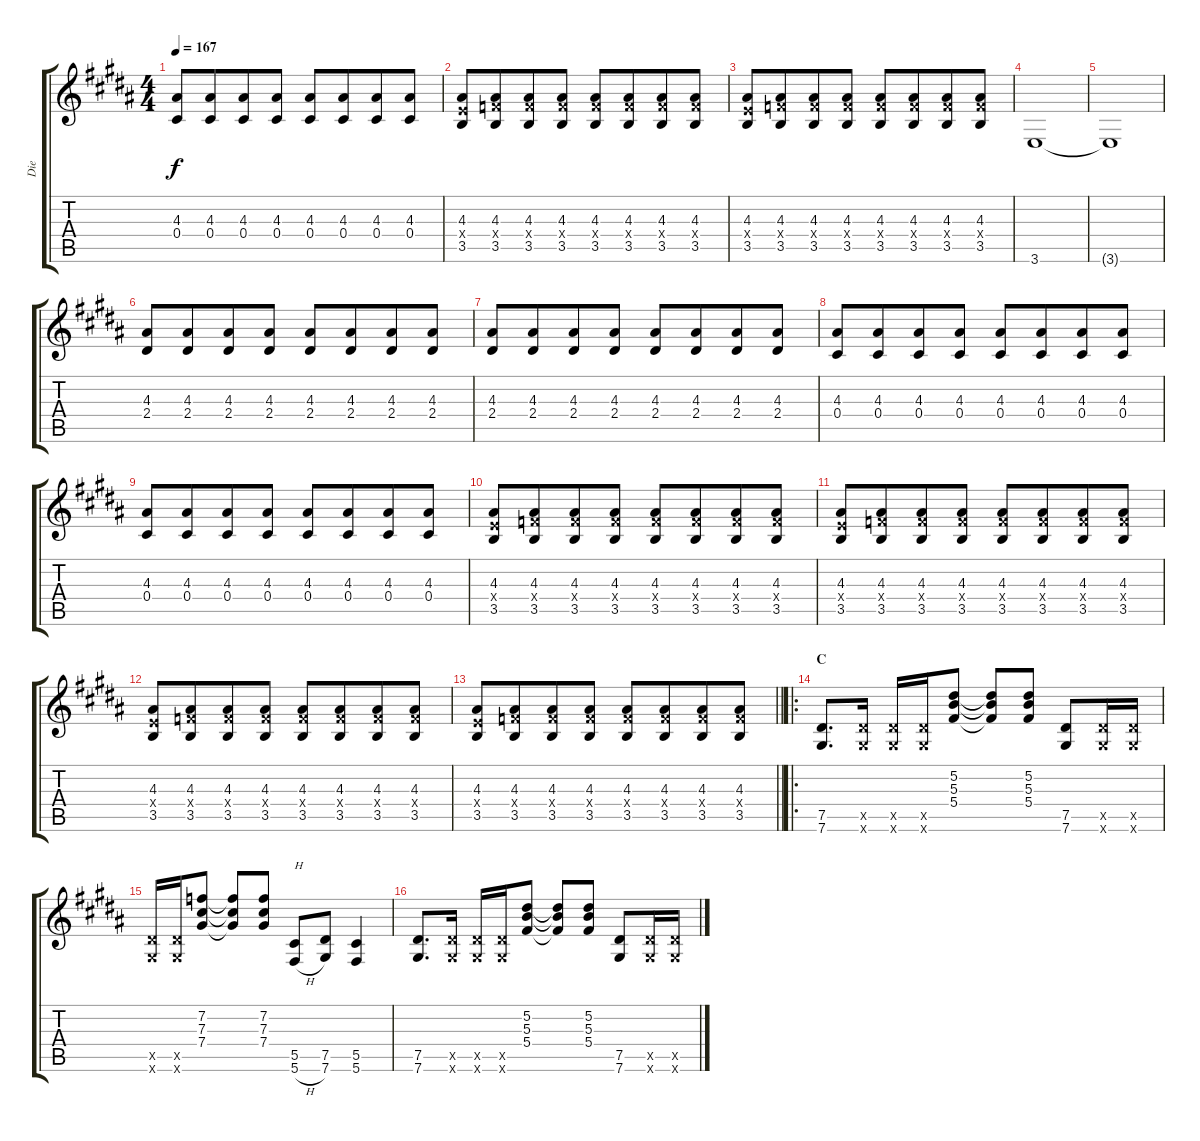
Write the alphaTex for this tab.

\track ("Die" "Die") {instrument distortionguitar}
\staff {score tabs}
\tuning (Eb4 Bb3 Gb3 Db3 Ab2 Db2) {hide}
\ts (4 4)
\tempo 167
\clef g2
\ks g#minor
(4.3 0.4).8{dy f} (4.3 0.4).8{beam merge} (4.3 0.4).8 (4.3 0.4).8 (4.3 0.4).8 (4.3 0.4).8{beam merge} (4.3 0.4).8 (4.3 0.4).8 |
(4.3 3.4{x} 3.5).8 (4.3 4.4{x} 3.5).8{beam merge} (4.3 4.4{x} 3.5).8 (4.3 4.4{x} 3.5).8 (4.3 4.4{x} 3.5).8 (4.3 4.4{x} 3.5).8{beam merge} (4.3 4.4{x} 3.5).8 (4.3 4.4{x} 3.5).8 |
(4.3 3.4{x} 3.5).8 (4.3 4.4{x} 3.5).8{beam merge} (4.3 4.4{x} 3.5).8 (4.3 4.4{x} 3.5).8 (4.3 4.4{x} 3.5).8 (4.3 4.4{x} 3.5).8{beam merge} (4.3 4.4{x} 3.5).8 (4.3 4.4{x} 3.5).8 |
3.6.1 |
3.6{t}.1 |
(4.3 2.4).8 (4.3 2.4).8{beam merge} (4.3 2.4).8 (4.3 2.4).8 (4.3 2.4).8 (4.3 2.4).8{beam merge} (4.3 2.4).8 (4.3 2.4).8 |
(4.3 2.4).8 (4.3 2.4).8{beam merge} (4.3 2.4).8 (4.3 2.4).8 (4.3 2.4).8 (4.3 2.4).8{beam merge} (4.3 2.4).8 (4.3 2.4).8 |
(4.3 0.4).8 (4.3 0.4).8{beam merge} (4.3 0.4).8 (4.3 0.4).8 (4.3 0.4).8 (4.3 0.4).8{beam merge} (4.3 0.4).8 (4.3 0.4).8 |
(4.3 0.4).8 (4.3 0.4).8{beam merge} (4.3 0.4).8 (4.3 0.4).8 (4.3 0.4).8 (4.3 0.4).8{beam merge} (4.3 0.4).8 (4.3 0.4).8 |
(4.3 3.4{x} 3.5).8 (4.3 4.4{x} 3.5).8{beam merge} (4.3 4.4{x} 3.5).8 (4.3 4.4{x} 3.5).8 (4.3 4.4{x} 3.5).8 (4.3 4.4{x} 3.5).8{beam merge} (4.3 4.4{x} 3.5).8 (4.3 4.4{x} 3.5).8 |
(4.3 3.4{x} 3.5).8 (4.3 4.4{x} 3.5).8{beam merge} (4.3 4.4{x} 3.5).8 (4.3 4.4{x} 3.5).8 (4.3 4.4{x} 3.5).8 (4.3 4.4{x} 3.5).8{beam merge} (4.3 4.4{x} 3.5).8 (4.3 4.4{x} 3.5).8 |
(4.3 3.4{x} 3.5).8 (4.3 4.4{x} 3.5).8{beam merge} (4.3 4.4{x} 3.5).8 (4.3 4.4{x} 3.5).8 (4.3 4.4{x} 3.5).8 (4.3 4.4{x} 3.5).8{beam merge} (4.3 4.4{x} 3.5).8 (4.3 4.4{x} 3.5).8 |
\barLineRight lightlight
(4.3 3.4{x} 3.5).8 (4.3 4.4{x} 3.5).8{beam merge} (4.3 4.4{x} 3.5).8 (4.3 4.4{x} 3.5).8 (4.3 4.4{x} 3.5).8 (4.3 4.4{x} 3.5).8{beam merge} (4.3 4.4{x} 3.5).8 (4.3 4.4{x} 3.5).8 |
\ro
\section ("" "C")
(7.5 7.6).8{d} (7.5{x} 7.6{x}).16 (7.5{x} 7.6{x}).16 (7.5{x} 7.6{x}).16 (5.2 5.3 5.4).8 (5.2{t} 5.3{t} 5.4{t}).8{beam Up} (5.2 5.3 5.4).8{beam Up} (7.5 7.6).8 (7.5{x} 7.6{x}).16 (7.5{x} 7.6{x}).16 |
(7.5{x} 7.6{x}).16 (7.5{x} 7.6{x}).16 (7.2 7.3 7.4).8 (7.2{t} 7.3{t} 7.4{t}).8{beam Up} (7.2 7.3 7.4).8{beam Up} (5.5 5.6{h}).8{txt "H"} (7.5 7.6).8 (5.5 5.6).4 |
(7.5 7.6).8{d} (7.5{x} 7.6{x}).16 (7.5{x} 7.6{x}).16 (7.5{x} 7.6{x}).16 (5.2 5.3 5.4).8 (5.2{t} 5.3{t} 5.4{t}).8{beam Up} (5.2 5.3 5.4).8{beam Up} (7.5 7.6).8 (7.5{x} 7.6{x}).16 (7.5{x} 7.6{x}).16
